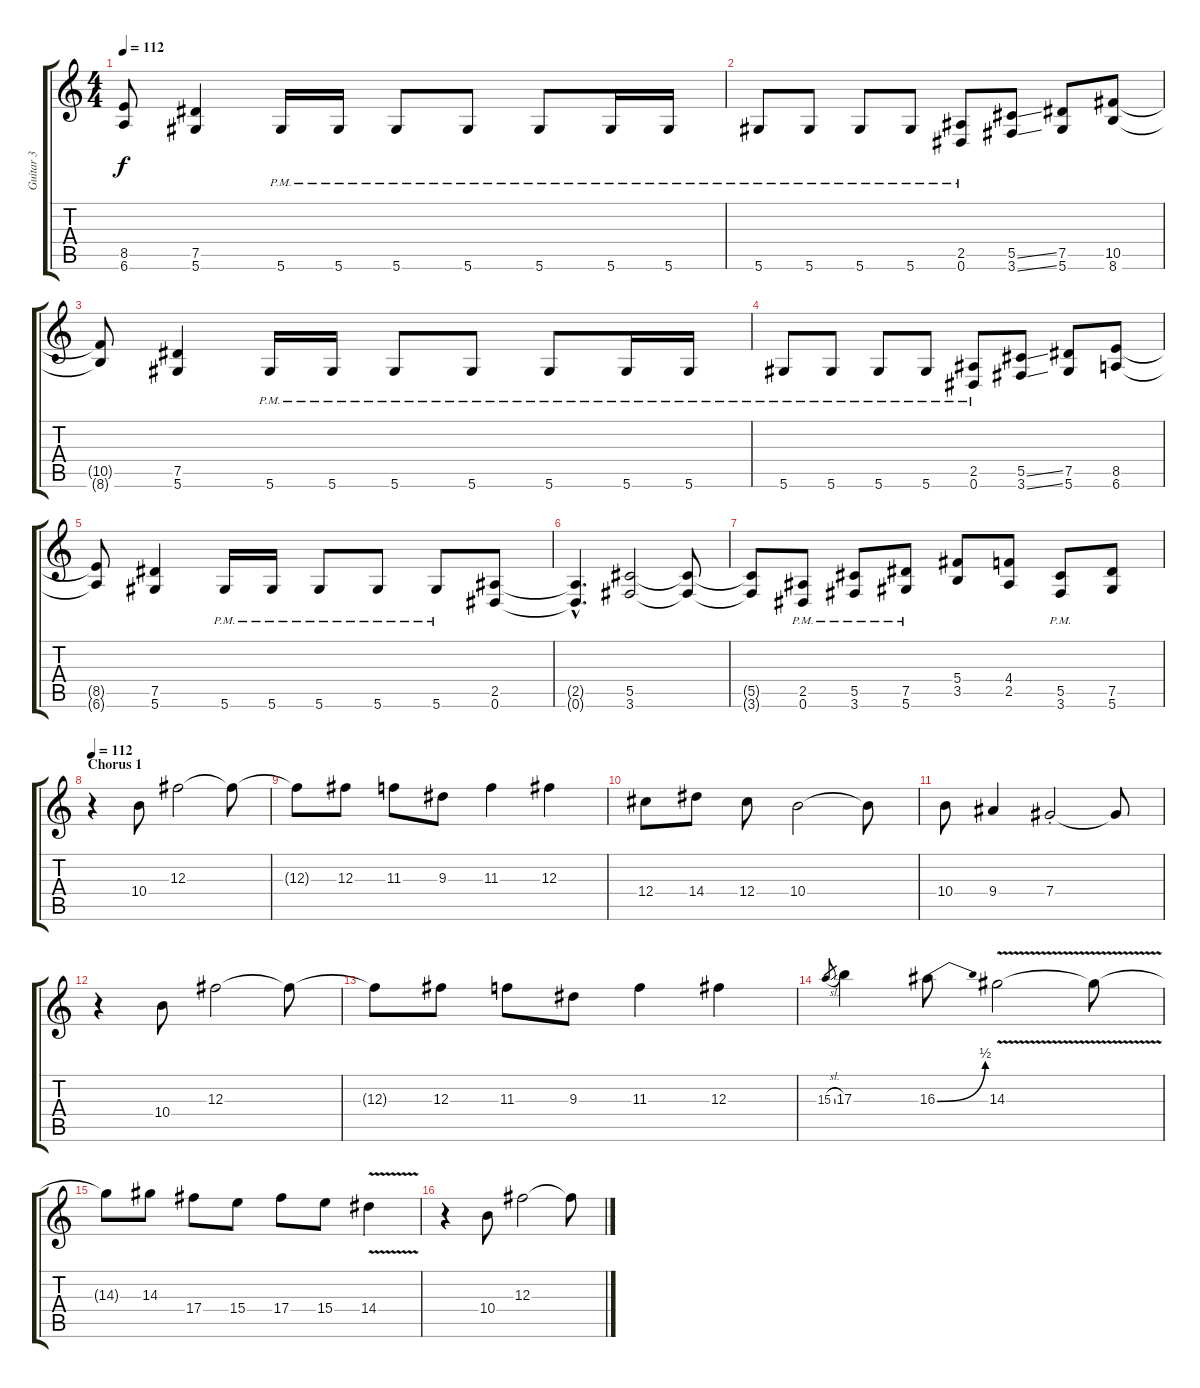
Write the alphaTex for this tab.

\track ("Guitar 3" "Guitar 3") {instrument overdrivenguitar}
\staff {score tabs}
\tuning (Eb4 Bb3 Gb3 Db3 Ab2 Eb2) {hide}
\ts (4 4)
\tempo 112
\clef g2
\ks c
(8.5{t} 6.6{t}).8{dy f} (7.5 5.6).4 5.6{pm}.16 5.6{pm}.16 5.6{pm}.8 5.6{pm}.8 5.6{pm}.8 5.6{pm}.16 5.6{pm}.16 |
5.6{pm}.8 5.6{pm}.8 5.6{pm}.8 5.6{pm}.8 (2.5{pm} 0.6{pm}).8 (5.5{ss} 3.6{ss}).8 (7.5 5.6).8 (10.5 8.6).8 |
(10.5{t} 8.6{t}).8 (7.5 5.6).4 5.6{pm}.16 5.6{pm}.16 5.6{pm}.8 5.6{pm}.8 5.6{pm}.8 5.6{pm}.16 5.6{pm}.16 |
5.6{pm}.8 5.6{pm}.8 5.6{pm}.8 5.6{pm}.8 (2.5{pm} 0.6{pm}).8 (5.5{ss} 3.6{ss}).8 (7.5 5.6).8 (8.5 6.6).8 |
(8.5{t} 6.6{t}).8 (7.5 5.6).4 5.6{pm}.16 5.6{pm}.16 5.6{pm}.8 5.6{pm}.8 5.6{pm}.8 (2.5 0.6).8 |
(2.5{hac t} 0.6{hac t}).4{d} (5.5 3.6).2 (5.5{t} 3.6{t}).8 |
(5.5{t} 3.6{t}).8 (2.5{pm} 0.6{pm}).8 (5.5{pm} 3.6{pm}).8 (7.5{pm} 5.6{pm}).8 (5.4 3.5).8 (4.4 2.5).8 (5.5{pm} 3.6{pm}).8 (7.5 5.6).8 |
\section ("" "Chorus 1")
\tempo 112
r.4{volume 16} 10.4.8 12.3.2 12.3{t}.8 |
12.3{t}.8 12.3.8 11.3.8 9.3.8 11.3.4 12.3.4 |
12.4.8 14.4.8 12.4.8 10.4.2 10.4{t}.8 |
10.4.8 9.4.4 7.4{st}.2 7.4{t}.8 |
r.4 10.4.8 12.3.2 12.3{t}.8 |
12.3{t}.8 12.3.8 11.3.8 9.3.8 11.3.4 12.3.4 |
15.3{sl}.8{gr} 17.3.4 16.3{be (bend 0 0 60 2)}.8 14.3{v}.2 14.3{t}.8 |
14.3{t}.8 14.3.8 17.4.8 15.4.8 17.4.8 15.4.8 14.4{v}.4 |
r.4 10.4.8 12.3.2 12.3{t}.8
